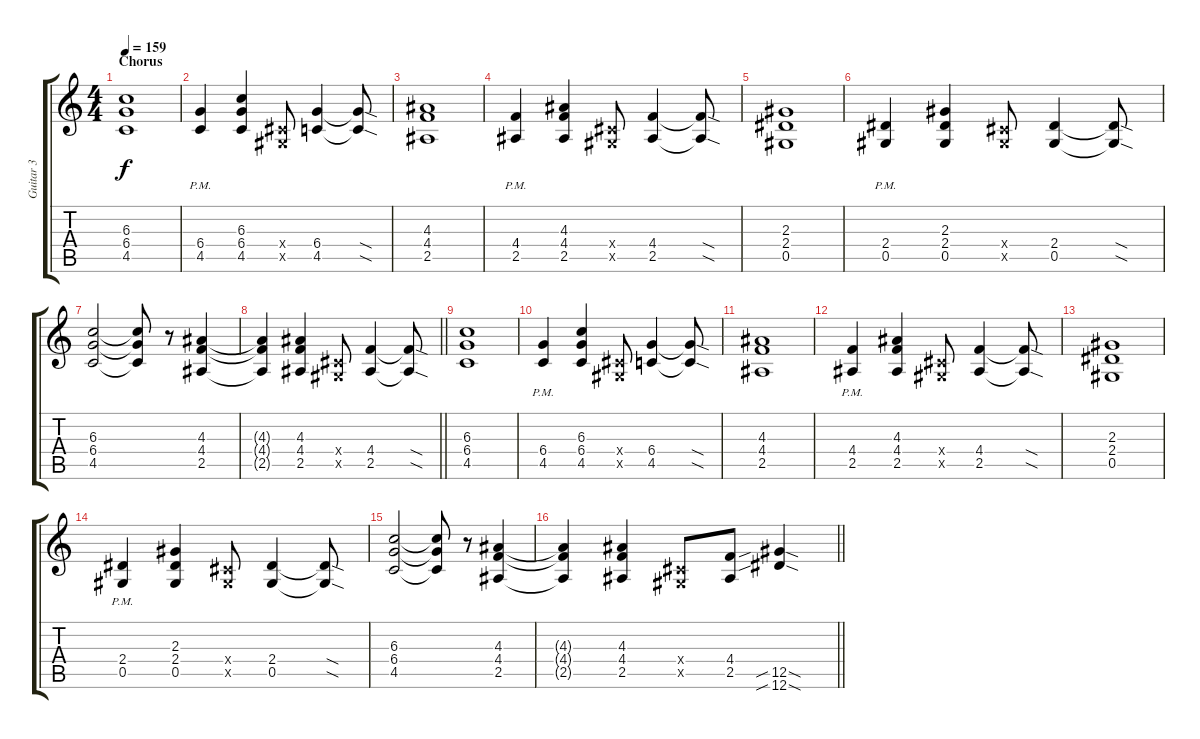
\track ("Guitar 3" "Guitar 3") {instrument distortionguitar}
\staff {score tabs}
\tuning (Eb4 Bb3 Gb3 Db3 Ab2 Eb2) {hide}
\ts (4 4)
\section ("" "Chorus")
\tempo 159
\clef g2
\ks c
(6.3 6.4 4.5).1{dy f} |
(6.4{pm} 4.5{pm}).4 (6.3 6.4 4.5).4 (0.4{x} 0.5{x}).8 (6.4 4.5).4 (6.4{sod t} 4.5{sod t}).8 |
(4.3 4.4 2.5).1 |
(4.4{pm} 2.5{pm}).4 (4.3 4.4 2.5).4 (0.4{x} 0.5{x}).8 (4.4 2.5).4 (4.4{sod t} 2.5{sod t}).8 |
(2.3 2.4 0.5).1 |
(2.4{pm} 0.5{pm}).4 (2.3 2.4 0.5).4 (0.4{x} 0.5{x}).8 (2.4 0.5).4 (2.4{sod t} 0.5{sod t}).8 |
(6.3 6.4 4.5).2 (6.3{t} 6.4{t} 4.5{t}).8 r.8 (4.3 4.4 2.5).4 |
\barLineRight lightlight
(4.3{t} 4.4{t} 2.5{t}).4 (4.3 4.4 2.5).4 (0.4{x} 0.5{x}).8 (4.4 2.5).4 (4.4{sod t} 2.5{sod t}).8 |
(6.3 6.4 4.5).1 |
(6.4{pm} 4.5{pm}).4 (6.3 6.4 4.5).4 (0.4{x} 0.5{x}).8 (6.4 4.5).4 (6.4{sod t} 4.5{sod t}).8 |
(4.3 4.4 2.5).1 |
(4.4{pm} 2.5{pm}).4 (4.3 4.4 2.5).4 (0.4{x} 0.5{x}).8 (4.4 2.5).4 (4.4{sod t} 2.5{sod t}).8 |
(2.3 2.4 0.5).1 |
(2.4{pm} 0.5{pm}).4 (2.3 2.4 0.5).4 (0.4{x} 0.5{x}).8 (2.4 0.5).4 (2.4{sod t} 0.5{sod t}).8 |
(6.3 6.4 4.5).2 (6.3{t} 6.4{t} 4.5{t}).8 r.8 (4.3 4.4 2.5).4 |
\barLineRight lightlight
(4.3{t} 4.4{t} 2.5{t}).4 (4.3 4.4 2.5).4 (0.4{x} 0.5{x}).8 (4.4 2.5).8 (12.5{sib sod} 12.6{sib sod}).4
